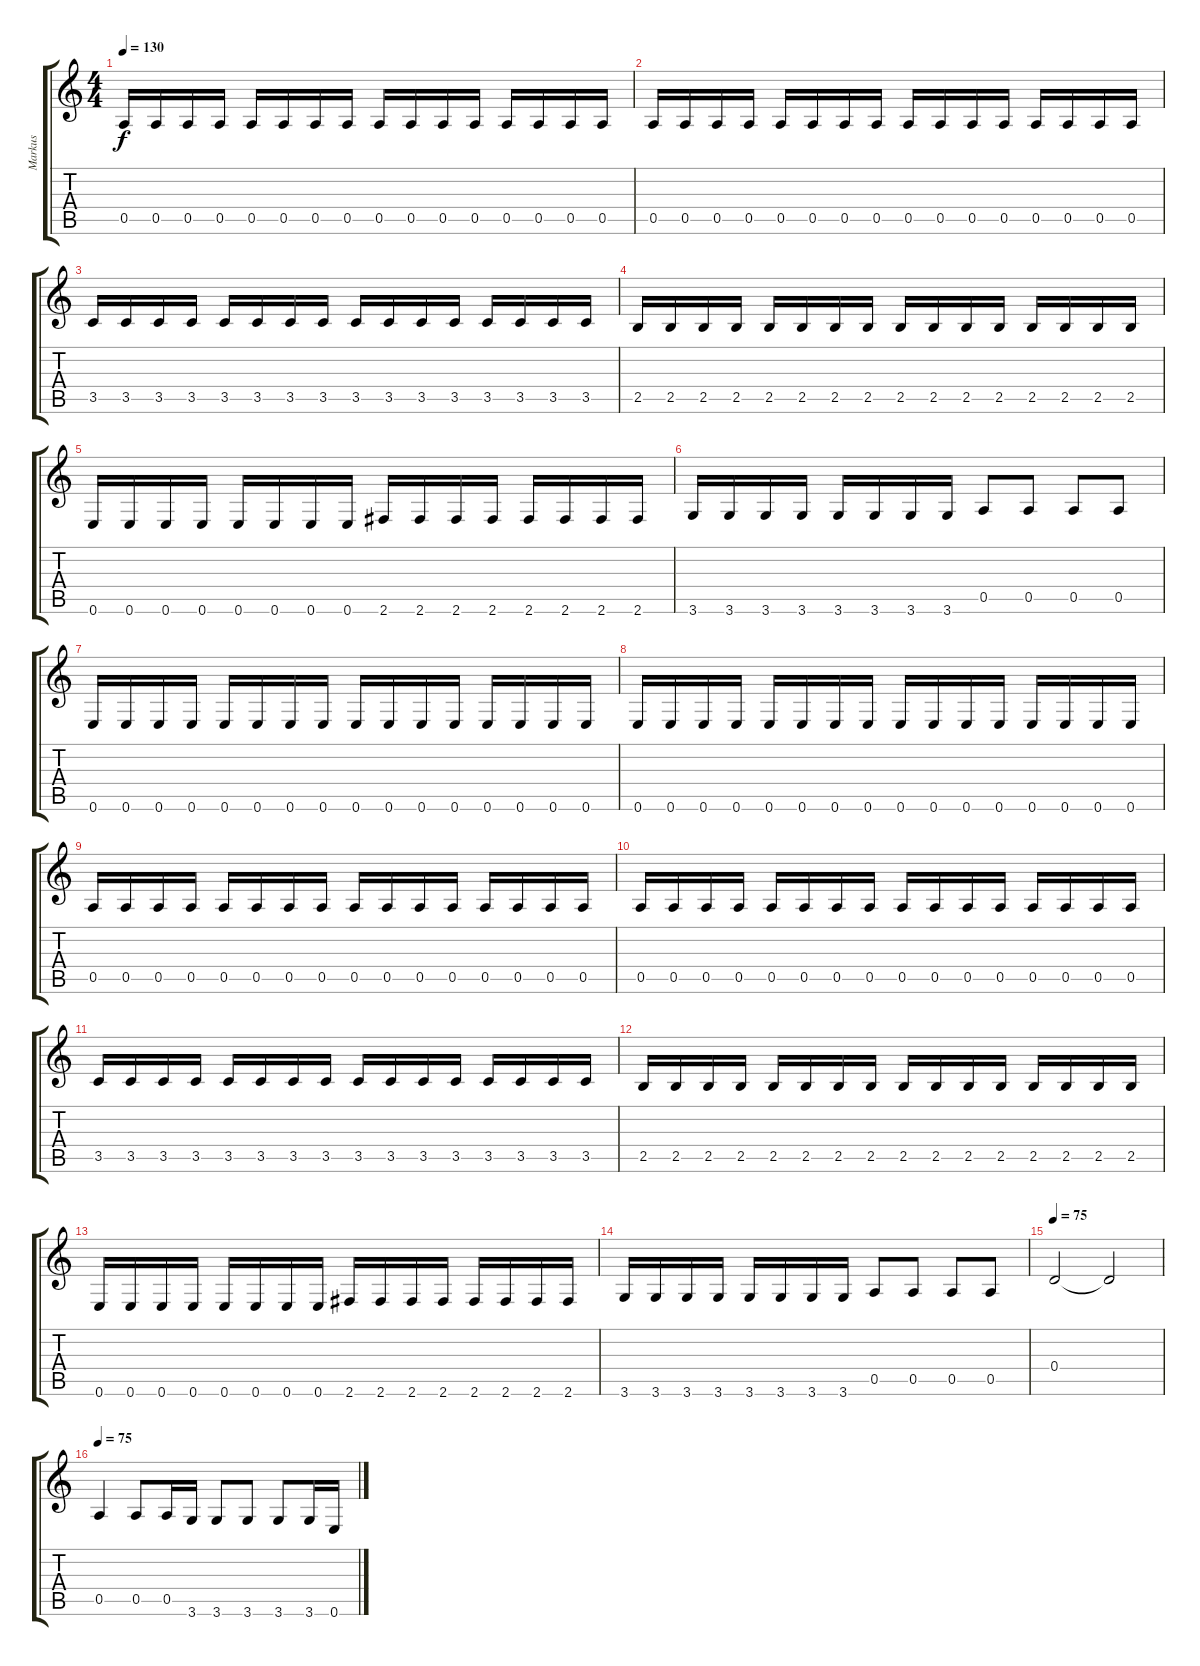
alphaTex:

\track ("Markus" "Markus") {instrument electricbasspick}
\staff {score tabs}
\tuning (E4 B3 G3 D3 A2 E2) {hide}
\ts (4 4)
\tempo 130
\clef g2
\ks c
0.5.16{dy f} 0.5.16 0.5.16 0.5.16 0.5.16 0.5.16 0.5.16 0.5.16 0.5.16 0.5.16 0.5.16 0.5.16 0.5.16 0.5.16 0.5.16 0.5.16 |
0.5.16 0.5.16 0.5.16 0.5.16 0.5.16 0.5.16 0.5.16 0.5.16 0.5.16 0.5.16 0.5.16 0.5.16 0.5.16 0.5.16 0.5.16 0.5.16 |
3.5.16 3.5.16 3.5.16 3.5.16 3.5.16 3.5.16 3.5.16 3.5.16 3.5.16 3.5.16 3.5.16 3.5.16 3.5.16 3.5.16 3.5.16 3.5.16 |
2.5.16 2.5.16 2.5.16 2.5.16 2.5.16 2.5.16 2.5.16 2.5.16 2.5.16 2.5.16 2.5.16 2.5.16 2.5.16 2.5.16 2.5.16 2.5.16 |
0.6.16 0.6.16 0.6.16 0.6.16 0.6.16 0.6.16 0.6.16 0.6.16 2.6.16 2.6.16 2.6.16 2.6.16 2.6.16 2.6.16 2.6.16 2.6.16 |
3.6.16 3.6.16 3.6.16 3.6.16 3.6.16 3.6.16 3.6.16 3.6.16 0.5.8 0.5.8 0.5.8 0.5.8 |
0.6.16 0.6.16 0.6.16 0.6.16 0.6.16 0.6.16 0.6.16 0.6.16 0.6.16 0.6.16 0.6.16 0.6.16 0.6.16 0.6.16 0.6.16 0.6.16 |
0.6.16 0.6.16 0.6.16 0.6.16 0.6.16 0.6.16 0.6.16 0.6.16 0.6.16 0.6.16 0.6.16 0.6.16 0.6.16 0.6.16 0.6.16 0.6.16 |
0.5.16 0.5.16 0.5.16 0.5.16 0.5.16 0.5.16 0.5.16 0.5.16 0.5.16 0.5.16 0.5.16 0.5.16 0.5.16 0.5.16 0.5.16 0.5.16 |
0.5.16 0.5.16 0.5.16 0.5.16 0.5.16 0.5.16 0.5.16 0.5.16 0.5.16 0.5.16 0.5.16 0.5.16 0.5.16 0.5.16 0.5.16 0.5.16 |
3.5.16 3.5.16 3.5.16 3.5.16 3.5.16 3.5.16 3.5.16 3.5.16 3.5.16 3.5.16 3.5.16 3.5.16 3.5.16 3.5.16 3.5.16 3.5.16 |
2.5.16 2.5.16 2.5.16 2.5.16 2.5.16 2.5.16 2.5.16 2.5.16 2.5.16 2.5.16 2.5.16 2.5.16 2.5.16 2.5.16 2.5.16 2.5.16 |
0.6.16 0.6.16 0.6.16 0.6.16 0.6.16 0.6.16 0.6.16 0.6.16 2.6.16 2.6.16 2.6.16 2.6.16 2.6.16 2.6.16 2.6.16 2.6.16 |
3.6.16 3.6.16 3.6.16 3.6.16 3.6.16 3.6.16 3.6.16 3.6.16 0.5.8 0.5.8 0.5.8 0.5.8 |
\tempo 75
0.4.2 0.4{t}.2 |
\tempo 75
0.5.4 0.5.8 0.5.16 3.6.16 3.6.8 3.6.8 3.6.8 3.6.16 0.6.16
